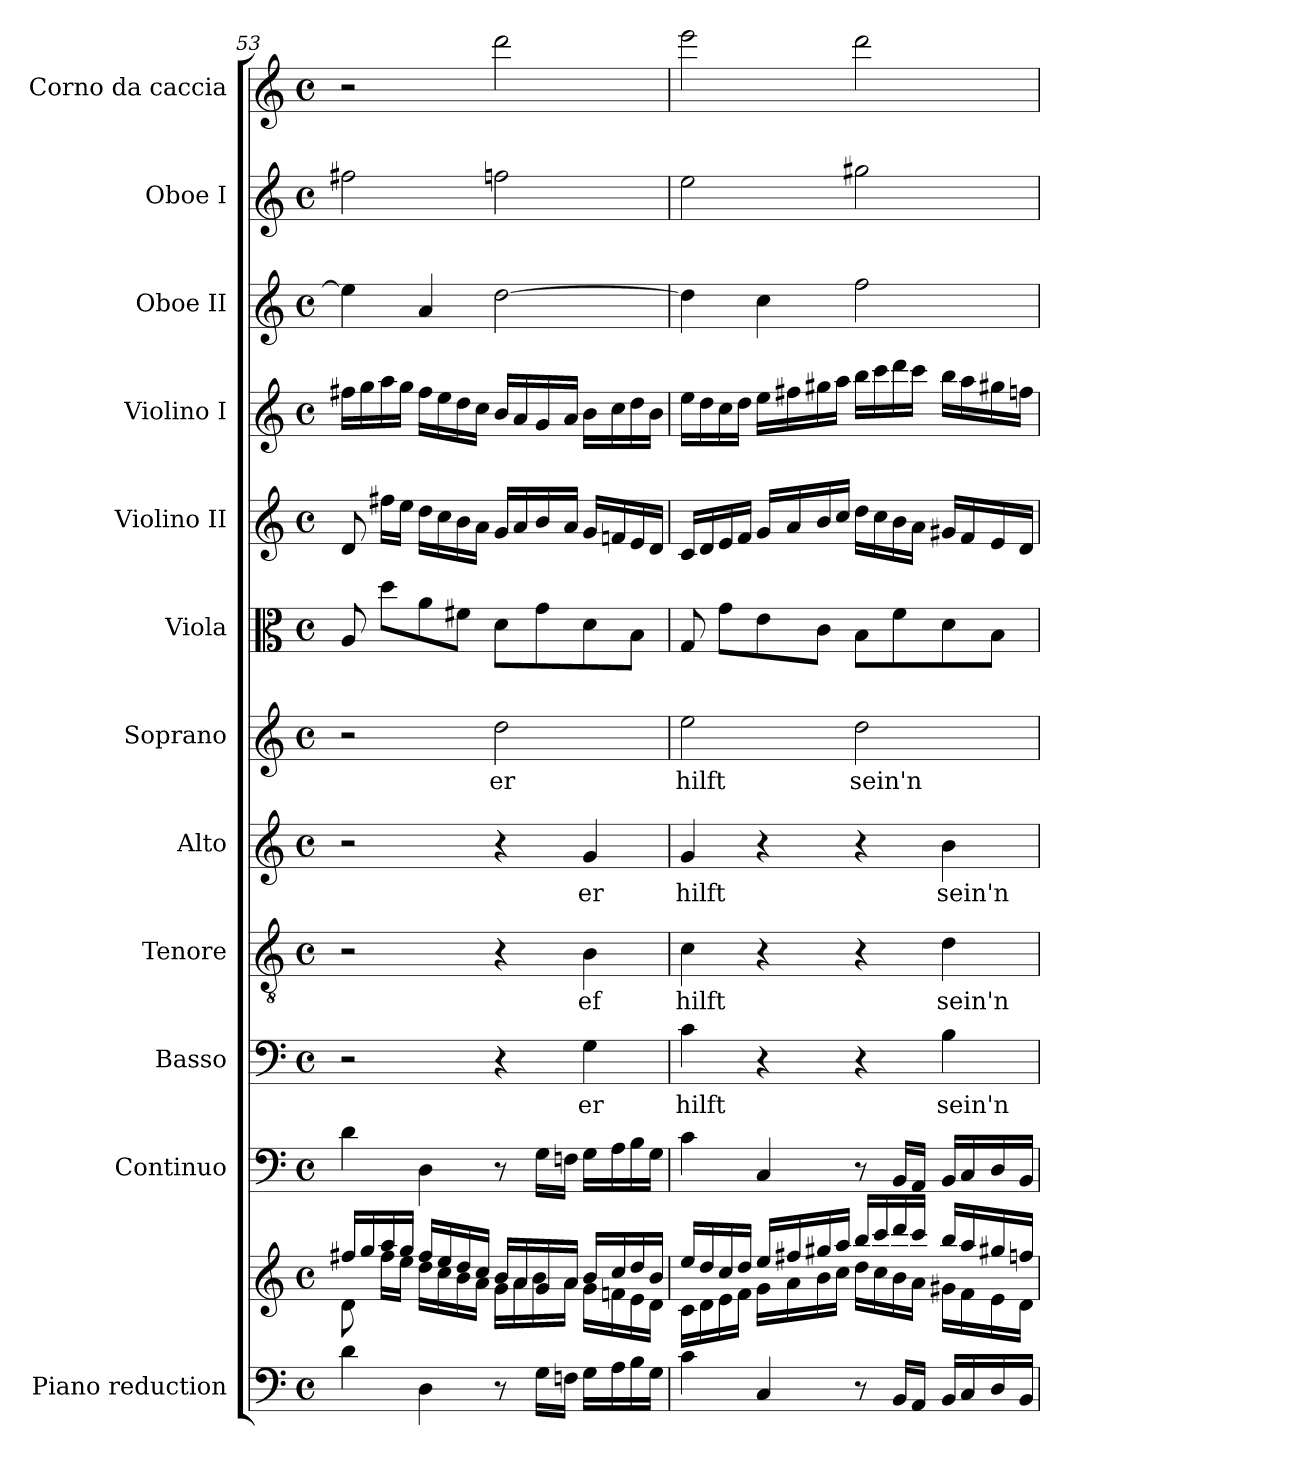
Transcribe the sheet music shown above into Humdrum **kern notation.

**kern	**kern	**kern	**kern	**text	**kern	**text	**kern	**text	**kern	**text	**kern	**kern	**kern	**kern	**kern	**kern
*part12	*part12	*part11	*part10	*part10	*part9	*part9	*part8	*part8	*part7	*part7	*part6	*part5	*part4	*part3	*part2	*part1
*staff13	*staff12	*staff11	*staff10	*staff10	*staff9	*staff9	*staff8	*staff8	*staff7	*staff7	*staff6	*staff5	*staff4	*staff3	*staff2	*staff1
*I"Piano reduction	*	*I"Continuo	*I"Basso	*	*I"Tenore	*	*I"Alto	*	*I"Soprano	*	*I"Viola	*I"Violino II	*I"Violino I	*I"Oboe II	*I"Oboe I	*I"Corno da caccia
*I'Pno	*	*	*	*	*	*	*	*	*	*	*I'Vla	*I'Vln	*I'Vln	*I'Ob	*I'Ob	*
*clefF4	*clefG2	*clefF4	*clefF4	*	*clefGv2	*	*clefG2	*	*clefG2	*	*clefC3	*clefG2	*clefG2	*clefG2	*clefG2	*clefG2
*	*	*	*	*	*	*	*	*	*	*	*	*	*	*	*	*ITrd7c12
*k[]	*k[]	*k[]	*k[]	*	*k[]	*	*k[]	*	*k[]	*	*k[]	*k[]	*k[]	*k[]	*k[]	*k[]
*M4/4	*M4/4	*M4/4	*M4/4	*	*M4/4	*	*M4/4	*	*M4/4	*	*M4/4	*M4/4	*M4/4	*M4/4	*M4/4	*M4/4
*met(c)	*met(c)	*met(c)	*met(c)	*	*met(c)	*	*met(c)	*	*met(c)	*	*met(c)	*met(c)	*met(c)	*met(c)	*met(c)	*met(c)
=53	=53	=53	=53	=53	=53	=53	=53	=53	=53	=53	=53	=53	=53	=53	=53	=53
*	*^	*	*	*	*	*	*	*	*	*	*	*	*	*	*	*
4d\	16ff#X/LL	8d\	4d\	2r	.	2r	.	2r	.	2r	.	8A/	8d/	16ff#X\LL	4ee\]	2ff#X\	2r
.	16gg/	.	.	.	.	.	.	.	.	.	.	.	.	16gg\	.	.	.
.	16aa/	16ff#\LL	.	.	.	.	.	.	.	.	.	8dd\L	16ff#X\LL	16aa\	.	.	.
.	16gg/JJ	16ee\JJ	.	.	.	.	.	.	.	.	.	.	16ee\JJ	16gg\JJ	.	.	.
4D\	16ff#/LL	16dd\LL	4D\	.	.	.	.	.	.	.	.	8a\	16dd\LL	16ff#\LL	4a/	.	.
.	16ee/	16cc\	.	.	.	.	.	.	.	.	.	.	16cc\	16ee\	.	.	.
.	16dd/	16b\	.	.	.	.	.	.	.	.	.	8f#X\J	16b\	16dd\	.	.	.
.	16cc/JJ	16a\JJ	.	.	.	.	.	.	.	.	.	.	16a\JJ	16cc\JJ	.	.	.
!	!	!	!	!	!	!	!	!	!	!	!LO:LY:b	!	!	!	!	!	!
8r	16b/LL	16g\LL	8r	4r	.	4r	.	4r	.	2dd\	er	8d\L	16g/LL	16b/LL	[2dd\	2ffn\	2dd\
.	16a/	16a\	.	.	.	.	.	.	.	.	.	.	16a/	16a/	.	.	.
16G\LL	16g/	16b\	16G\LL	.	.	.	.	.	.	.	.	8g\	16b/	16g/	.	.	.
16Fn\JJ	16a/JJ	16a\JJ	16Fn\JJ	.	.	.	.	.	.	.	.	.	16a/JJ	16a/JJ	.	.	.
!	!	!	!	!	!LO:LY:b	!	!LO:LY:b	!	!LO:LY:b	!	!	!	!	!	!	!	!
16G\LL	16b/LL	16g\LL	16G\LL	4G\	er	4B\	ef	4g/	er	.	.	8d\	16g/LL	16b\LL	.	.	.
16A\	16cc/	16fn\	16A\	.	.	.	.	.	.	.	.	.	16fn/	16cc\	.	.	.
16B\	16dd/	16e\	16B\	.	.	.	.	.	.	.	.	8B\J	16e/	16dd\	.	.	.
16G\JJ	16b/JJ	16d\JJ	16G\JJ	.	.	.	.	.	.	.	.	.	16d/JJ	16b\JJ	.	.	.
=54	=54	=54	=54	=54	=54	=54	=54	=54	=54	=54	=54	=54	=54	=54	=54	=54	=54
!	!	!	!	!	!LO:LY:b	!	!LO:LY:b	!	!LO:LY:b	!	!LO:LY:b	!	!	!	!	!	!
4c\	16ee/LL	16c\LL	4c\	4c\	hilft	4c\	hilft	4g/	hilft	2ee\	hilft	8G/	16c/LL	16ee\LL	4dd\]	2ee\	2ee\
.	16dd/	16d\	.	.	.	.	.	.	.	.	.	.	16d/	16dd\	.	.	.
.	16cc/	16e\	.	.	.	.	.	.	.	.	.	8g\L	16e/	16cc\	.	.	.
.	16dd/JJ	16f\JJ	.	.	.	.	.	.	.	.	.	.	16f/JJ	16dd\JJ	.	.	.
4C/	16ee/LL	16g\LL	4C/	4r	.	4r	.	4r	.	.	.	8e\	16g/LL	16ee\LL	4cc\	.	.
.	16ff#X/	16a\	.	.	.	.	.	.	.	.	.	.	16a/	16ff#X\	.	.	.
.	16gg#X/	16b\	.	.	.	.	.	.	.	.	.	8c\J	16b/	16gg#X\	.	.	.
.	16aa/JJ	16cc\JJ	.	.	.	.	.	.	.	.	.	.	16cc/JJ	16aa\JJ	.	.	.
!	!	!	!	!	!	!	!	!	!	!	!LO:LY:b	!	!	!	!	!	!
8r	16bb/LL	16dd\LL	8r	4r	.	4r	.	4r	.	2dd\	sein'n	8B\L	16dd\LL	16bb\LL	2ff\	2gg#X\	2dd\
.	16ccc/	16cc\	.	.	.	.	.	.	.	.	.	.	16cc\	16ccc\	.	.	.
16BB/LL	16ddd/	16b\	16BB/LL	.	.	.	.	.	.	.	.	8f\	16b\	16ddd\	.	.	.
16AA/JJ	16ccc/JJ	16a\JJ	16AA/JJ	.	.	.	.	.	.	.	.	.	16a\JJ	16ccc\JJ	.	.	.
!	!	!	!	!	!LO:LY:b	!	!LO:LY:b	!	!LO:LY:b	!	!	!	!	!	!	!	!
16BB/LL	16bb/LL	16g#X\LL	16BB/LL	4B\	sein'n	4d\	sein'n	4b\	sein'n	.	.	8d\	16g#X/LL	16bb\LL	.	.	.
16C/	16aa/	16f\	16C/	.	.	.	.	.	.	.	.	.	16f/	16aa\	.	.	.
16D/	16gg#X/	16e\	16D/	.	.	.	.	.	.	.	.	8B\J	16e/	16gg#X\	.	.	.
16BB/JJ	16ffn/JJ	16d\JJ	16BB/JJ	.	.	.	.	.	.	.	.	.	16d/JJ	16ffn\JJ	.	.	.
*	*v	*v	*	*	*	*	*	*	*	*	*	*	*	*	*	*	*
=	=	=	=	=	=	=	=	=	=	=	=	=	=	=	=	=
*-	*-	*-	*-	*-	*-	*-	*-	*-	*-	*-	*-	*-	*-	*-	*-	*-
